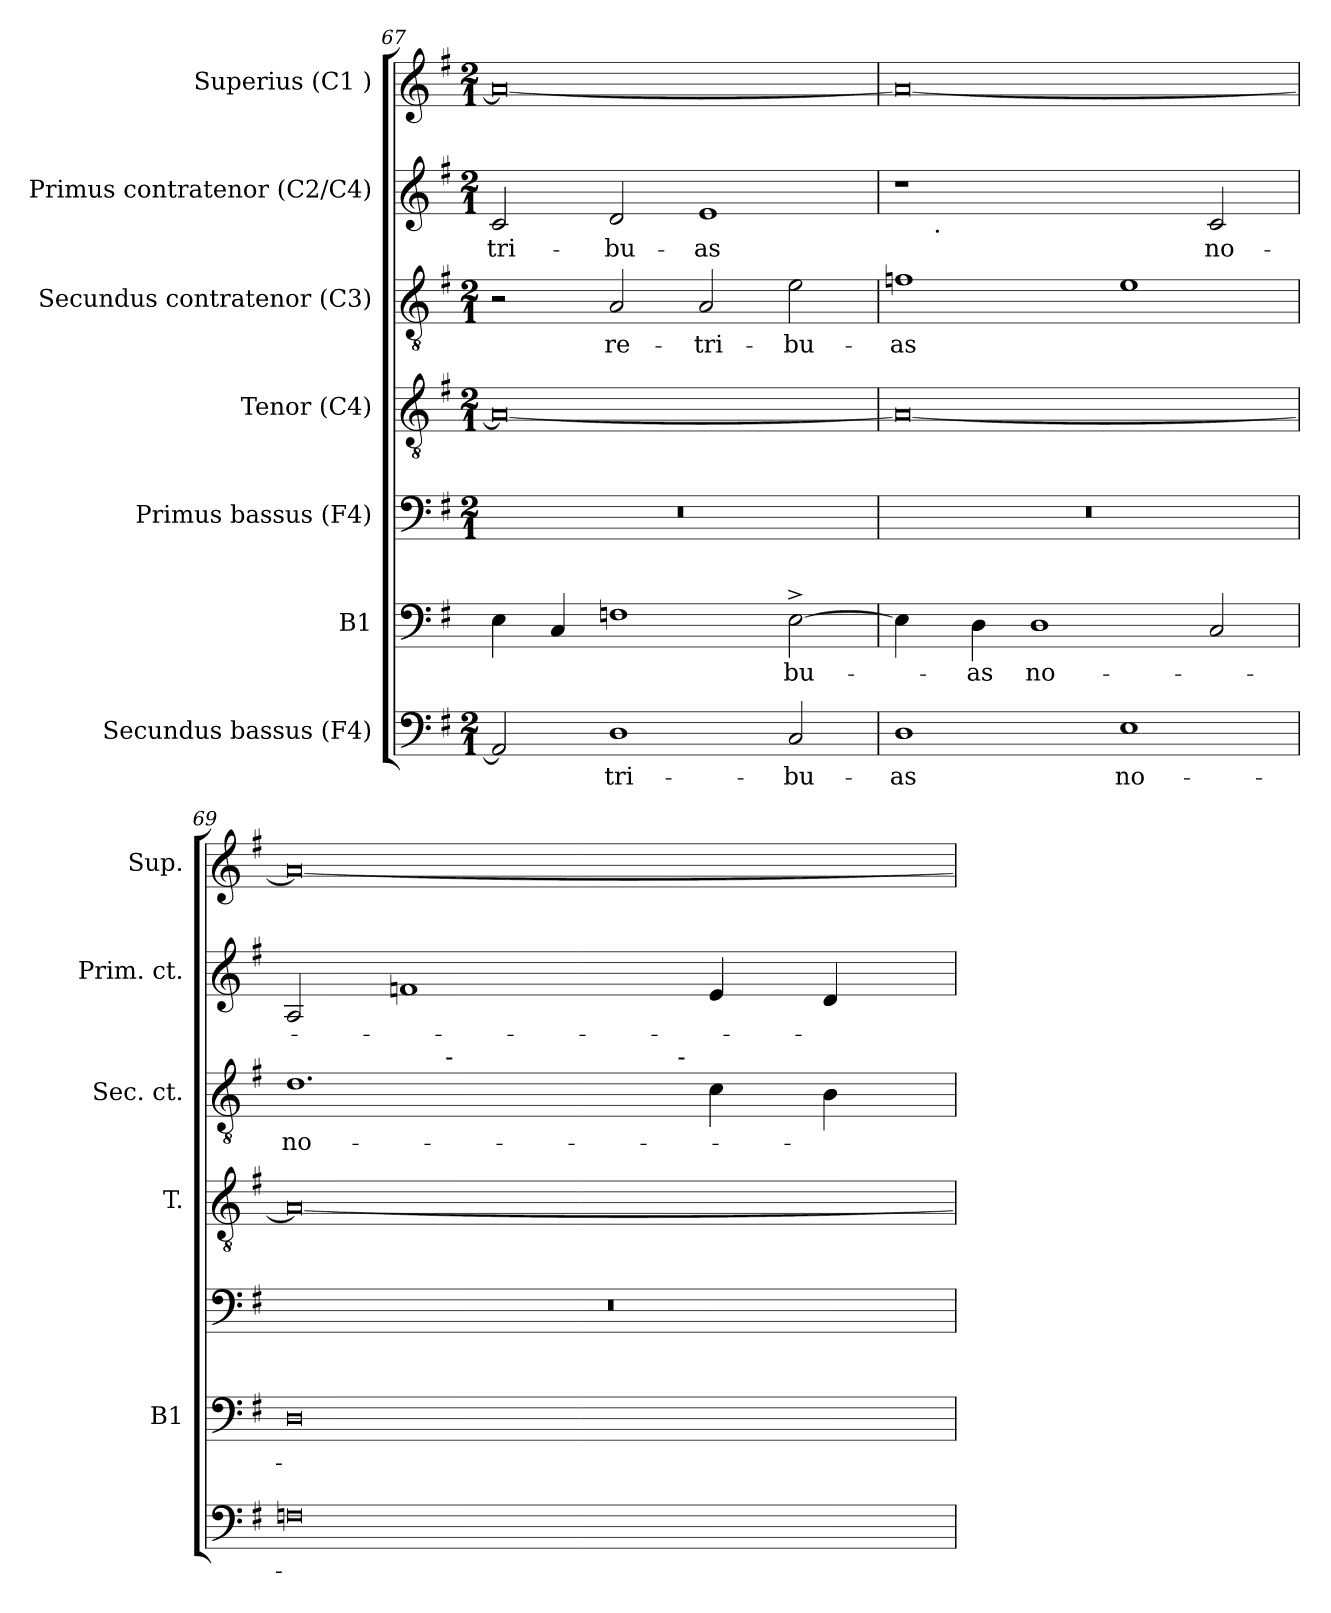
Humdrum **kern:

**kern	**text	**kern	**text	**kern	**kern	**kern	**text	**kern	**text	**kern
*part7	*part7	*part6	*part6	*part5	*part4	*part3	*part3	*part2	*part2	*part1
*staff7	*staff7	*staff6	*staff6	*staff5	*staff4	*staff3	*staff3	*staff2	*staff2	*staff1
*I"Secundus bassus (F4)	*	*I"B1	*	*I"Primus bassus (F4)	*I"Tenor (C4)	*I"Secundus contratenor (C3)	*	*I"Primus contratenor (C2/C4)	*	*I"Superius (C1 )
*	*	*I'B1	*	*	*I'T.	*I'Sec. ct.	*	*I'Prim. ct.	*	*I'Sup.
*clefF4	*	*clefF4	*	*clefF4	*clefGv2	*clefGv2	*	*clefG2	*	*clefG2
*k[f#]	*	*k[f#]	*	*k[f#]	*k[f#]	*k[f#]	*	*k[f#]	*	*k[f#]
*G:	*	*G:	*	*G:	*G:	*G:	*	*G:	*	*G:
*M2/1	*	*	*	*M2/1	*M2/1	*M2/1	*	*M2/1	*	*M2/1
=67	=67	=67	=67	=67	=67	=67	=67	=67	=67	=67
!	!	!	!	!	!	!	!	!	!LO:LY:b:cj	!
2AA/]	.	4E\	.	0r	0A_<	2r	.	2c/	-tri-	0a_<
.	.	4C/	.	.	.	.	.	.	.	.
!	!LO:LY:b:cj	!	!	!	!	!	!LO:LY:b:cj	!	!LO:LY:b:cj	!
1D	-tri-	1F	.	.	.	2A/	re-	2d/	-bu-	.
!	!	!	!	!	!	!	!LO:LY:b:cj	!	!LO:LY:b:cj	!
.	.	.	.	.	.	2A/	-tri-	1e	-as	.
!	!LO:LY:b:cj	!	!LO:LY:b:cj	!	!	!	!LO:LY:b:cj	!	!	!
2C/	-bu-	[>2E^<\	-bu-	.	.	2e\	-bu-	.	.	.
=68	=68	=68	=68	=68	=68	=68	=68	=68	=68	=68
!	!LO:LY:b:cj	!	!	!	!	!	!LO:LY:b:cj	!	!	!
*	*	*	*	*	*	*	*	*^	*	*
1D	-as	4E\]	.	0r	0A_>	1f	-as	1r	8ryy	.	0a_>
!	!	!	!	!	!	!	!	!	!LO:TX:b:t=.	!	!
.	.	.	.	.	.	.	.	.	1...ryy	.	.
!	!	!	!LO:LY:b:cj	!	!	!	!	!	!	!	!
.	.	4D\	-as	.	.	.	.	.	.	.	.
!	!	!	!LO:LY:b:cj	!	!	!	!	!	!	!	!
.	.	1D	no-	.	.	.	.	.	.	.	.
!	!LO:LY:b:cj	!	!	!	!	!	!	!	!	!	!
1E	no-	.	.	.	.	1e	.	2ryy	.	.	.
!	!	!	!	!	!	!	!	!	!	!LO:LY:b:cj	!
.	.	2C/	.	.	.	.	.	2c/	.	no-	.
!!LO:PB:g=z
=69	=69	=69	=69	=69	=69	=69	=69	=69	=69	=69	=69
!	!	!	!	!	!	!	!LO:LY:b:cj	!	!	!	!
*^	*	*	*	*	*	*^	*	*	*	*	*
*	*	*	*	*	*	*	*	*^	*	*v	*v	*	*
0Fn	2ryy	.	0D	.	0r	0A_<	1.d	2ryy	1ryy	no-	2A/	.	0a_<
.	8ryy	.	.	.	.	.	.	16..ryy	.	.	1f	.	.
!	!	!	!	!	!	!	!	!LO:TX:a:t=-	!	!	!	!	!
.	.	.	.	.	.	.	.	1ryy	.	.	.	.	.
.	32.ryy	.	.	.	.	.	.	.	.	.	.	.	.
.	1ryy	.	.	.	.	.	.	.	.	.	.	.	.
.	.	.	.	.	.	.	.	.	4..ryy	.	.	.	.
!	!	!	!	!	!	!	!	!	!LO:TX:a:t=-	!	!	!	!
.	.	.	.	.	.	.	.	.	2ryy	.	.	.	.
.	.	.	.	.	.	.	4c\	.	.	.	4e/	.	.
.	.	.	.	.	.	.	.	4ryy	.	.	.	.	.
.	4ryy	.	.	.	.	.	.	.	.	.	.	.	.
.	.	.	.	.	.	.	4B\	.	.	.	4d/	.	.
.	.	.	.	.	.	.	.	8ryy	.	.	.	.	.
.	16ryy	.	.	.	.	.	.	.	.	.	.	.	.
.	.	.	.	.	.	.	.	.	16ryy	.	.	.	.
.	64ryy	.	.	.	.	.	.	64ryy	.	.	.	.	.
*v	*v	*	*	*	*	*	*v	*v	*v	*	*	*	*
=	=	=	=	=	=	=	=	=	=	=
*-	*-	*-	*-	*-	*-	*-	*-	*-	*-	*-
